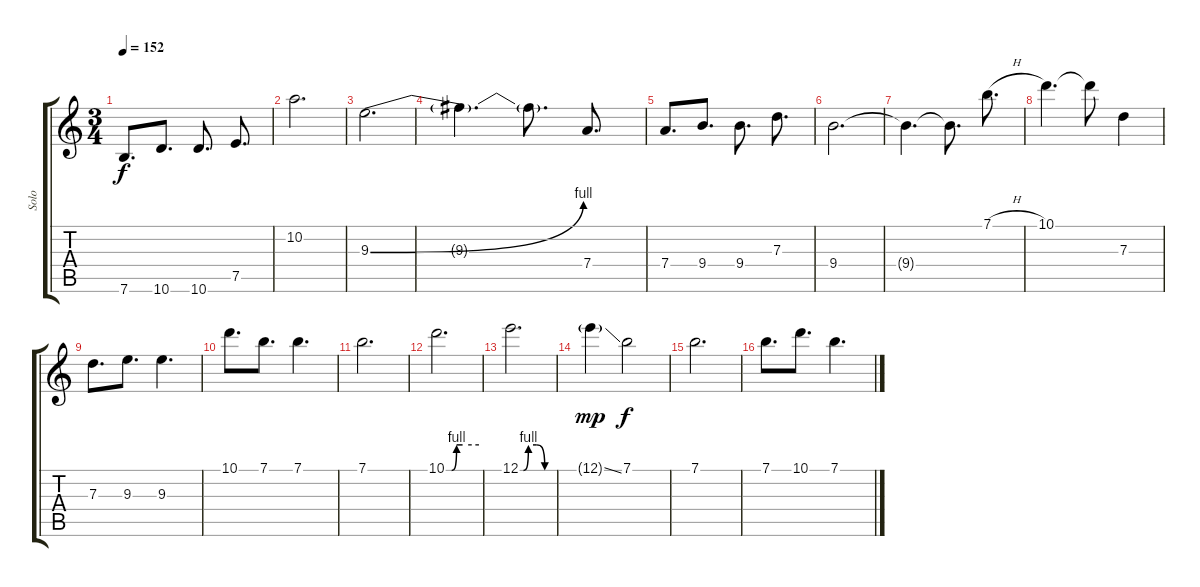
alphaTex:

\track ("Solo" "Solo") {instrument distortionguitar}
\staff {score tabs}
\tuning (E4 B3 G3 D3 A2 E2) {hide}
\ts (3 4)
\tempo 152
\clef g2
\ks c
7.6.8{d dy f} 10.6.8{d} 10.6.8{d} 7.5.8{d} |
10.2.2{d} |
9.3{be (bend 0 0 60 4)}.2{d} |
9.3{t}.4{d} 9.3{t}.8{d} 7.4.8{d} |
7.4.8{d} 9.4.8{d} 9.4.8{d} 7.3.8{d} |
9.4.2{d} |
9.4{t}.4{d} 9.4{t}.8{d} 7.1{h}.8{d} |
10.1.4{d} 10.1{t}.8 7.3.4 |
7.3.8{d} 9.3.8{d} 9.3.4{d} |
10.1.8{d} 7.1.8{d} 7.1.4{d} |
7.1.2{d} |
10.1{be (custom 0 0 10 0 19 4 30 4 60 4)}.2{d} |
12.1{be (custom 0 0 6 0 15 4 30 4 45 0 60 0)}.2{d} |
12.1{ss g}.4{dy mp} 7.1.2{dy f} |
7.1.2{d} |
7.1.8{d} 10.1.8{d} 7.1.4{d}
